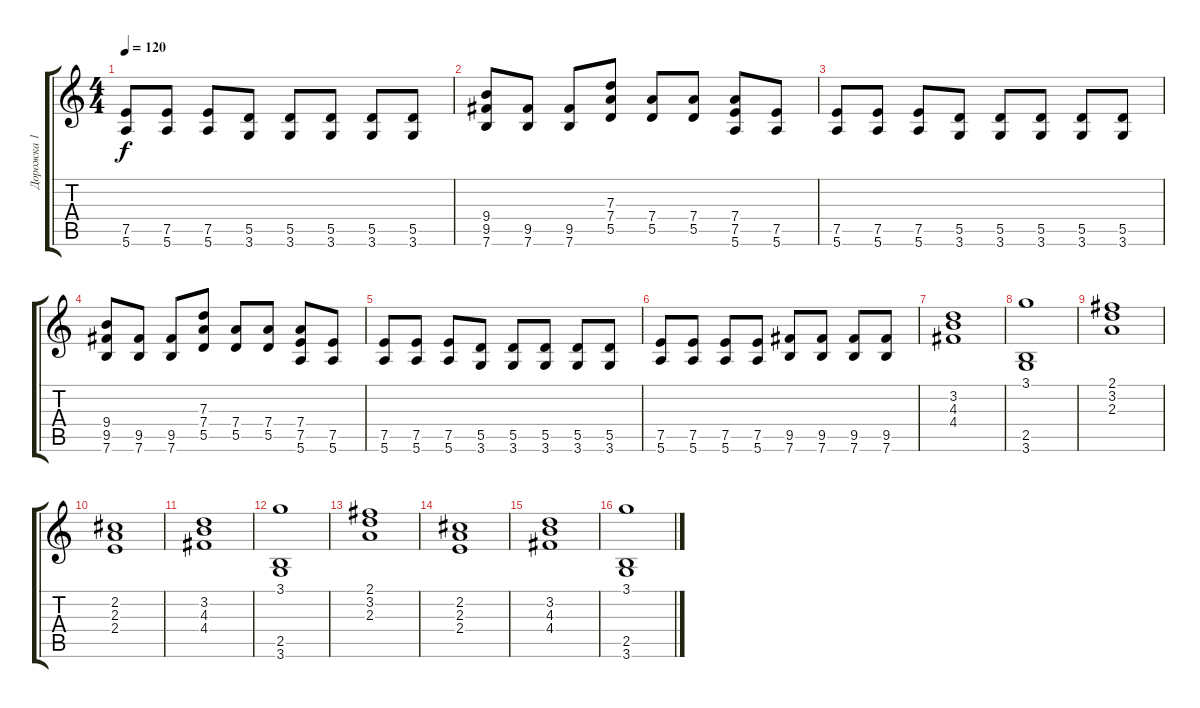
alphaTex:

\track ("Дорожка 1" "Дорожка 1") {instrument acousticguitarsteel}
\staff {score tabs}
\tuning (E4 B3 G3 D3 A2 E2) {hide}
\ts (4 4)
\tempo 120
\clef g2
\ks c
(7.5 5.6).8{dy f} (7.5 5.6).8 (7.5 5.6).8 (5.5 3.6).8 (5.5 3.6).8 (5.5 3.6).8 (5.5 3.6).8 (5.5 3.6).8 |
(9.4 9.5 7.6).8 (9.5 7.6).8 (9.5 7.6).8 (7.3 7.4 5.5).8 (7.4 5.5).8 (7.4 5.5).8 (7.4 7.5 5.6).8 (7.5 5.6).8 |
(7.5 5.6).8 (7.5 5.6).8 (7.5 5.6).8 (5.5 3.6).8 (5.5 3.6).8 (5.5 3.6).8 (5.5 3.6).8 (5.5 3.6).8 |
(9.4 9.5 7.6).8 (9.5 7.6).8 (9.5 7.6).8 (7.3 7.4 5.5).8 (7.4 5.5).8 (7.4 5.5).8 (7.4 7.5 5.6).8 (7.5 5.6).8 |
(7.5 5.6).8 (7.5 5.6).8 (7.5 5.6).8 (5.5 3.6).8 (5.5 3.6).8 (5.5 3.6).8 (5.5 3.6).8 (5.5 3.6).8 |
(7.5 5.6).8 (7.5 5.6).8 (7.5 5.6).8 (7.5 5.6).8 (9.5 7.6).8 (9.5 7.6).8 (9.5 7.6).8 (9.5 7.6).8 |
(3.2 4.3 4.4).1 |
(3.1 2.5 3.6).1 |
(2.1 3.2 2.3).1 |
(2.2 2.3 2.4).1 |
(3.2 4.3 4.4).1 |
(3.1 2.5 3.6).1 |
(2.1 3.2 2.3).1 |
(2.2 2.3 2.4).1 |
(3.2 4.3 4.4).1 |
(3.1 2.5 3.6).1
